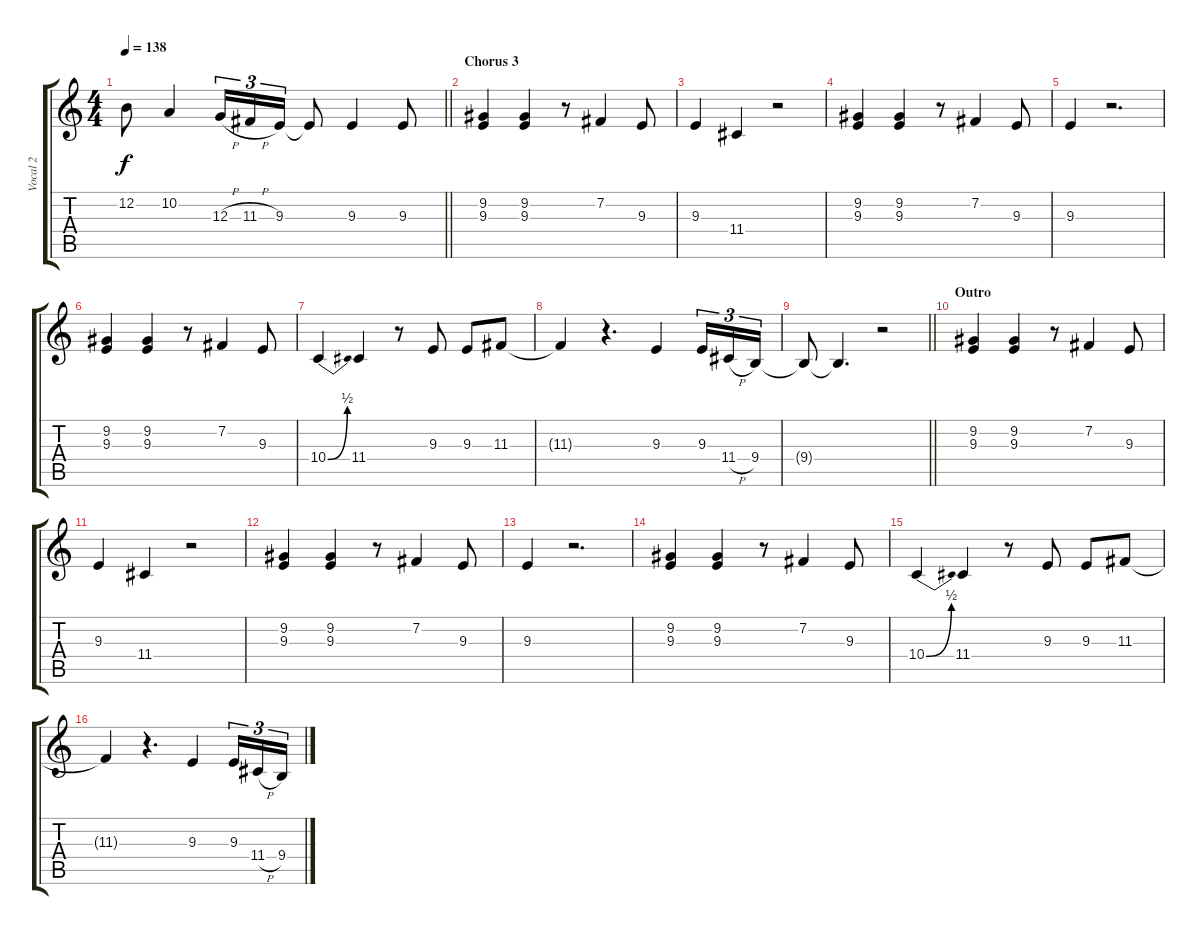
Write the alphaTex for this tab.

\track ("Vocal 2" "Vocal 2") {instrument lead6voice}
\staff {score tabs}
\tuning (E4 B3 G3 D3 A2 E2) {hide}
\ts (4 4)
\tempo 138
\clef g2
\barLineRight lightlight
\ks c
12.2{t}.8{dy f} 10.2.4 12.3{h}.16{tu (3 2)} 11.3{h}.16{tu (3 2)} 9.3.16{tu (3 2)} 9.3{t}.8 9.3.4 9.3.8 |
\section ("" "Chorus 3")
(9.2 9.3).4 (9.2 9.3).4 r.8 7.2.4 9.3.8 |
9.3.4 11.4.4 r.2 |
(9.2 9.3).4 (9.2 9.3).4 r.8 7.2.4 9.3.8 |
9.3.4 r.2{d} |
(9.2 9.3).4 (9.2 9.3).4 r.8 7.2.4 9.3.8 |
10.4{be (bend 0 0 60 2)}.4 11.4.4 r.8 9.3.8 9.3.8 11.3.8 |
11.3{t}.4 r.4{d} 9.3.4 9.3.16{tu (3 2)} 11.4{h}.16{tu (3 2)} 9.4.16{tu (3 2)} |
\barLineRight lightlight
9.4{t}.8 9.4{t}.4{d} r.2 |
\section ("" "Outro")
(9.2 9.3).4 (9.2 9.3).4 r.8 7.2.4 9.3.8 |
9.3.4 11.4.4 r.2 |
(9.2 9.3).4 (9.2 9.3).4 r.8 7.2.4 9.3.8 |
9.3.4 r.2{d} |
(9.2 9.3).4 (9.2 9.3).4 r.8 7.2.4 9.3.8 |
10.4{be (bend 0 0 60 2)}.4 11.4.4 r.8 9.3.8 9.3.8 11.3.8 |
11.3{t}.4 r.4{d} 9.3.4 9.3.16{tu (3 2)} 11.4{h}.16{tu (3 2)} 9.4.16{tu (3 2)}
